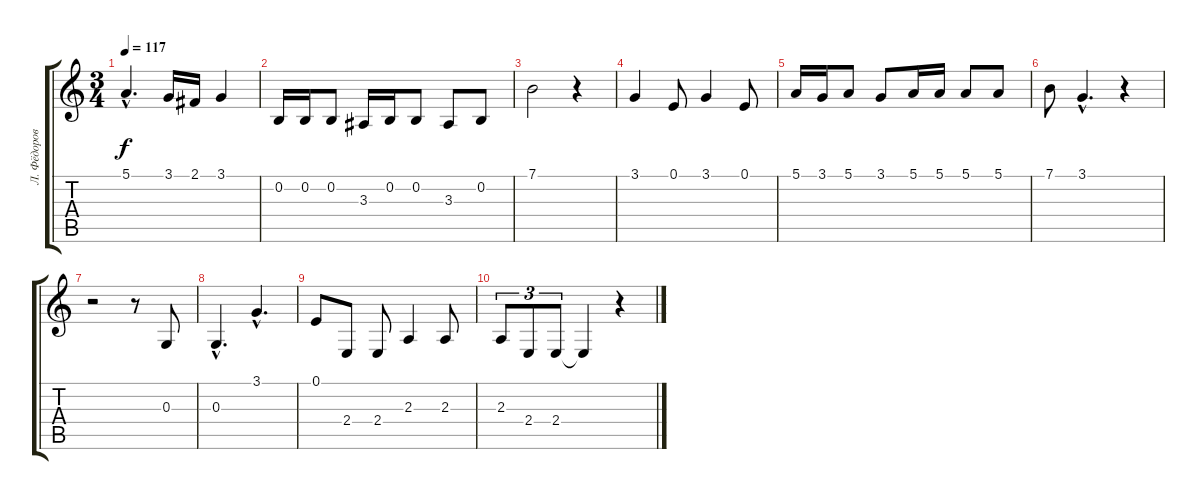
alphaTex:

\track ("Л. Фёдоров" "Л. Фёдоров") {instrument shakuhachi}
\staff {score tabs}
\tuning (E4 B3 G3 D3 A2 E2) {hide}
\ts (3 4)
\tempo 117
\clef g2
\ks c
5.1{hac}.4{d dy f} 3.1.16 2.1.16 3.1.4 |
0.2.16 0.2.16 0.2.8 3.3.16 0.2.16 0.2.8 3.3.8 0.2.8 |
7.1.2 r.4 |
3.1.4 0.1.8 3.1.4 0.1.8 |
5.1.16 3.1.16 5.1.8 3.1.8 5.1.16 5.1.16 5.1.8 5.1.8 |
7.1.8 3.1{hac}.4{d} r.4 |
r.2 r.8 0.3.8 |
0.3{hac}.4{d} 3.1{hac}.4{d} |
0.1.8 2.4.8 2.4.8 2.3.4 2.3.8 |
2.3.8{tu (3 2)} 2.4.8{tu (3 2)} 2.4.8{tu (3 2)} 2.4{t}.4 r.4
